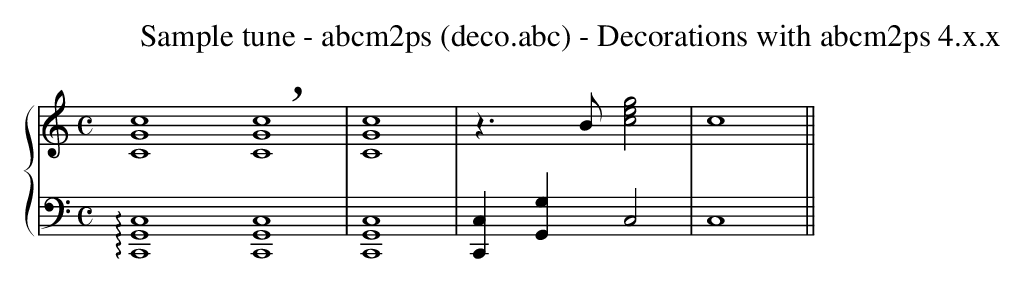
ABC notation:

X:1
T:Sample tune - abcm2ps (deco.abc) - Decorations with abcm2ps 4.x.x
L:1/4
M:C
K:C
%%staves {1 2}
V:1
!arpu![!op!C!op!Gc]4 !hbar![] !breath!!opbrth!!arpd![CGc]4 |\
	!arps![CGc]4 | z3/[!head-x!B]/ [c!m!eg]2 | c4 ||
V:2
!arpeggio![C,,G,,C,]4 [] [C,,G,,C,]4 |\
	!arpe![C,,G,,C,]4 | [C,,!head-shd!C,][G,,!head-shd!G,]C,2 | C,4 ||
